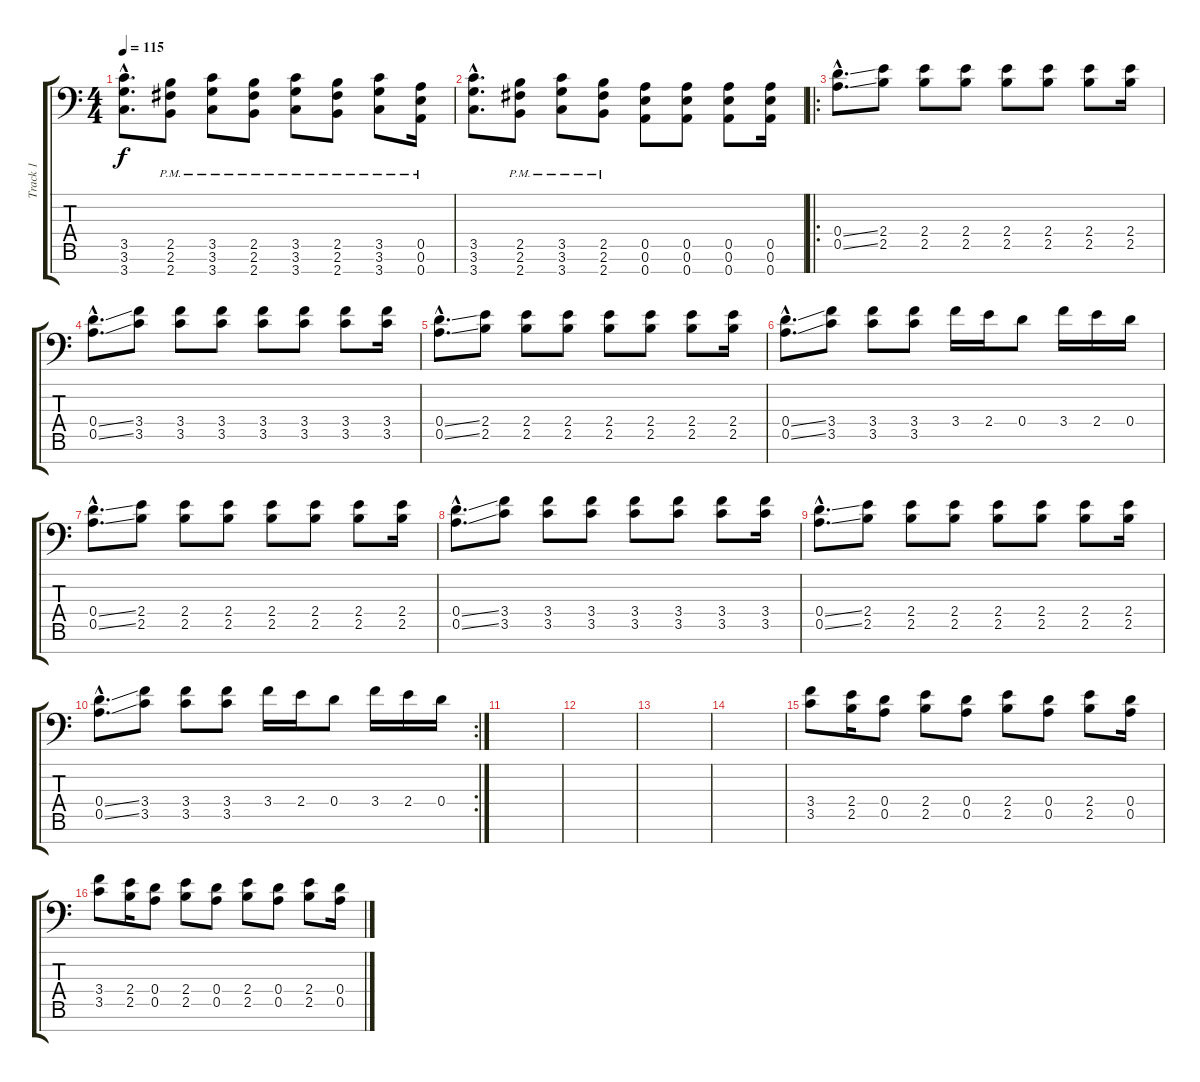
\track ("Track 1" "Track 1") {instrument distortionguitar}
\staff {score tabs}
\tuning (E4 B3 G3 D3 A2 E2 A1) {hide}
\ts (4 4)
\tempo 115
\clef f4
\ks c
(3.5{hac} 3.6{hac} 3.7{hac}).8{d dy f} (2.5{pm} 2.6{pm} 2.7{pm}).8 (3.5{pm} 3.6{pm} 3.7{pm}).8 (2.5{pm} 2.6{pm} 2.7{pm}).8 (3.5{pm} 3.6{pm} 3.7{pm}).8 (2.5{pm} 2.6{pm} 2.7{pm}).8 (3.5{pm} 3.6{pm} 3.7{pm}).8 (0.5{pm} 0.6{pm} 0.7{pm}).16 |
(3.5{hac} 3.6{hac} 3.7{hac}).8{d} (2.5{pm} 2.6{pm} 2.7{pm}).8 (3.5{pm} 3.6{pm} 3.7{pm}).8 (2.5{pm} 2.6{pm} 2.7{pm}).8 (0.5 0.6 0.7).8 (0.5 0.6 0.7).8 (0.5 0.6 0.7).8 (0.5 0.6 0.7).16 |
\ro
(0.4{ss hac} 0.5{ss hac}).8{d} (2.4 2.5).8 (2.4 2.5).8 (2.4 2.5).8 (2.4 2.5).8 (2.4 2.5).8 (2.4 2.5).8 (2.4 2.5).16 |
(0.4{ss hac} 0.5{ss hac}).8{d} (3.4 3.5).8 (3.4 3.5).8 (3.4 3.5).8 (3.4 3.5).8 (3.4 3.5).8 (3.4 3.5).8 (3.4 3.5).16 |
(0.4{ss hac} 0.5{ss hac}).8{d} (2.4 2.5).8 (2.4 2.5).8 (2.4 2.5).8 (2.4 2.5).8 (2.4 2.5).8 (2.4 2.5).8 (2.4 2.5).16 |
(0.4{ss hac} 0.5{ss hac}).8{d} (3.4 3.5).8 (3.4 3.5).8 (3.4 3.5).8 3.4.16 2.4.16 0.4.8 3.4.16 2.4.16 0.4.16 |
(0.4{ss hac} 0.5{ss hac}).8{d} (2.4 2.5).8 (2.4 2.5).8 (2.4 2.5).8 (2.4 2.5).8 (2.4 2.5).8 (2.4 2.5).8 (2.4 2.5).16 |
(0.4{ss hac} 0.5{ss hac}).8{d} (3.4 3.5).8 (3.4 3.5).8 (3.4 3.5).8 (3.4 3.5).8 (3.4 3.5).8 (3.4 3.5).8 (3.4 3.5).16 |
(0.4{ss hac} 0.5{ss hac}).8{d} (2.4 2.5).8 (2.4 2.5).8 (2.4 2.5).8 (2.4 2.5).8 (2.4 2.5).8 (2.4 2.5).8 (2.4 2.5).16 |
\rc 2
(0.4{ss hac} 0.5{ss hac}).8{d} (3.4 3.5).8 (3.4 3.5).8 (3.4 3.5).8 3.4.16 2.4.16 0.4.8 3.4.16 2.4.16 0.4.16 |
|
|
|
|
(3.4 3.5).8 (2.4 2.5).16 (0.4 0.5).8 (2.4 2.5).8 (0.4 0.5).8 (2.4 2.5).8 (0.4 0.5).8 (2.4 2.5).8 (0.4 0.5).16 |
(3.4 3.5).8 (2.4 2.5).16 (0.4 0.5).8 (2.4 2.5).8 (0.4 0.5).8 (2.4 2.5).8 (0.4 0.5).8 (2.4 2.5).8 (0.4 0.5).16
